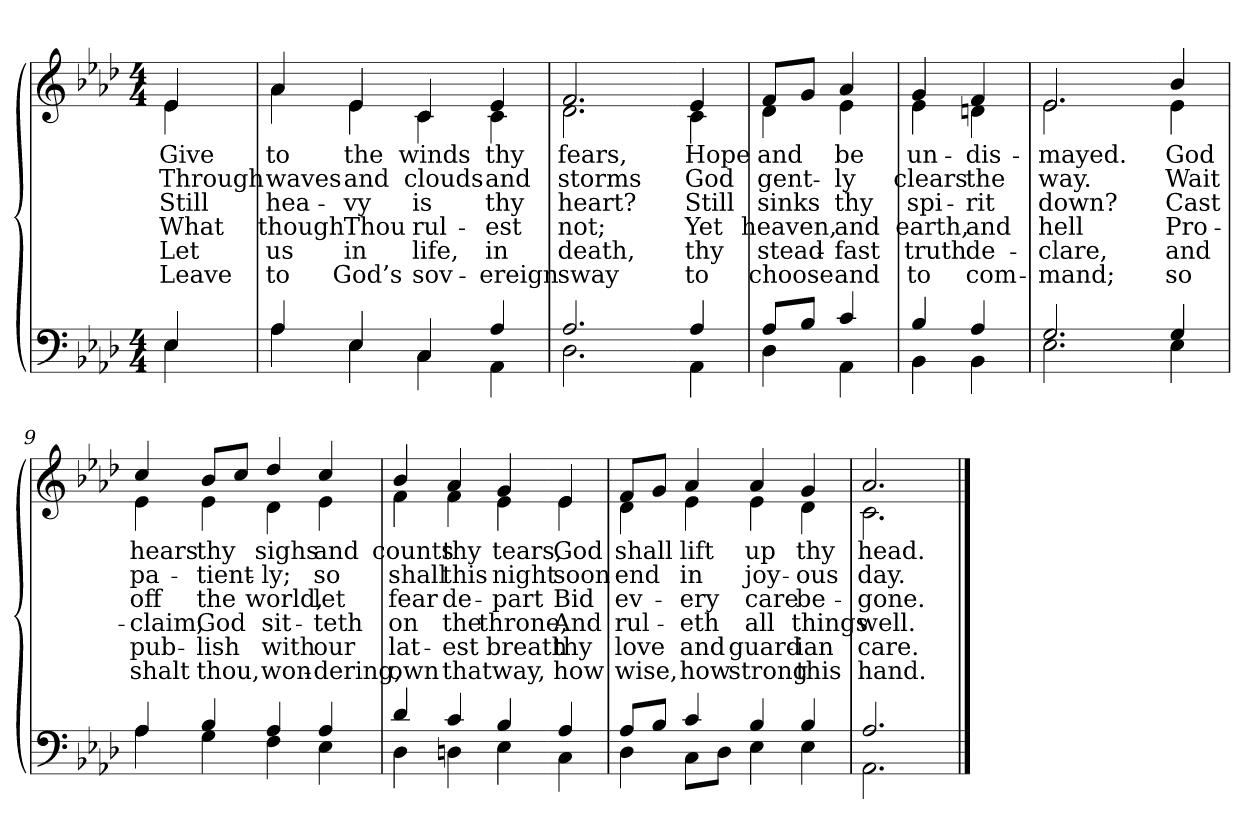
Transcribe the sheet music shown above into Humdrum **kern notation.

**kern	**kern	**text	**text	**text	**text	**text	**text
*part2	*part1	*part1	*part1	*part1	*part1	*part1	*part1
*staff2	*staff1	*staff1	*staff1	*staff1	*staff1	*staff1	*staff1
*clefF4	*clefG2	*	*	*	*	*	*
*k[b-e-a-d-]	*k[b-e-a-d-]	*	*	*	*	*	*
*M4/4	*M4/4	*	*	*	*	*	*
=1	=1	=1	=1	=1	=1	=1	=1
*^	*	*	*	*	*	*	*
!	!	!LO:TX:b:i:t=Verse	!	!	!	!	!	!
!	!	!	!LO:LY:b	!LO:LY:b	!LO:LY:b	!LO:LY:b	!LO:LY:b	!LO:LY:b
*	*	*^	*	*	*	*	*	*
4E-/	4E-\	4e-/	4e-\	Give	Through	Still	What	Let	Leave
=2	=2	=2	=2	=2	=2	=2	=2	=2	=2
!	!	!	!	!LO:LY:b	!LO:LY:b	!LO:LY:b	!LO:LY:b	!LO:LY:b	!LO:LY:b
4A-/	4A-\	4a-/	4a-\	to	waves	hea-	though	us	to
!	!	!	!	!LO:LY:b	!LO:LY:b	!LO:LY:b	!LO:LY:b	!LO:LY:b	!LO:LY:b
4E-/	4E-\	4e-/	4e-\	the	and	-vy	Thou	in	God’s
!	!	!	!	!LO:LY:b	!LO:LY:b	!LO:LY:b	!LO:LY:b	!LO:LY:b	!LO:LY:b
4C/	4C\	4c/	4c\	winds	clouds	is	rul-	life,	sov-
!	!	!	!	!LO:LY:b	!LO:LY:b	!LO:LY:b	!LO:LY:b	!LO:LY:b	!LO:LY:b
4A-/	4AA-\	4e-/	4c\	thy	and	thy	-est	in	-ereign
=3	=3	=3	=3	=3	=3	=3	=3	=3	=3
!	!	!	!	!LO:LY:b	!LO:LY:b	!LO:LY:b	!LO:LY:b	!LO:LY:b	!LO:LY:b
2.A-/	2.D-\	2.f/	2.d-\	fears,	storms	heart?	not;	death,	sway
!!LO:LB:g=z	!!
=4-	=4-	=4-	=4-	=4-	=4-	=4-	=4-	=4-	=4-
!	!	!	!	!LO:LY:b	!LO:LY:b	!LO:LY:b	!LO:LY:b	!LO:LY:b	!LO:LY:b
4A-/	4AA-\	4e-/	4c\	Hope	God	Still	Yet	thy	to
=5	=5	=5	=5	=5	=5	=5	=5	=5	=5
!	!	!	!	!LO:LY:b	!LO:LY:b	!LO:LY:b	!LO:LY:b	!LO:LY:b	!LO:LY:b
8A-/L	4D-\	8f/L	4d-\	and	gent-	sinks	heaven,	stead-	choose
8B-/J	.	8g/J	.	.	.	.	.	.	.
!	!	!	!	!LO:LY:b	!LO:LY:b	!LO:LY:b	!LO:LY:b	!LO:LY:b	!LO:LY:b
4c/	4AA-\	4a-/	4e-\	be	-ly	thy	and	-fast	and
=6	=6	=6	=6	=6	=6	=6	=6	=6	=6
!	!	!	!	!LO:LY:b	!LO:LY:b	!LO:LY:b	!LO:LY:b	!LO:LY:b	!LO:LY:b
4B-/	4BB-\	4g/	4e-\	un-	clears	spi-	earth,	truth	to
!	!	!	!	!LO:LY:b	!LO:LY:b	!LO:LY:b	!LO:LY:b	!LO:LY:b	!LO:LY:b
4A-/	4BB-\	4f/	4dn\	-dis-	the	-rit	and	de-	com-
=7	=7	=7	=7	=7	=7	=7	=7	=7	=7
!	!	!	!	!LO:LY:b	!LO:LY:b	!LO:LY:b	!LO:LY:b	!LO:LY:b	!LO:LY:b
2.G/	2.E-\	2.e-/	2.e-\	-mayed.	way.	down?	hell	-clare,	-mand;
!!LO:LB:g=z	!!
=8-	=8-	=8-	=8-	=8-	=8-	=8-	=8-	=8-	=8-
!	!	!	!	!LO:LY:b	!LO:LY:b	!LO:LY:b	!LO:LY:b	!LO:LY:b	!LO:LY:b
4G/	4E-\	4b-/	4e-\	God	Wait	Cast	Pro-	and	so
=9	=9	=9	=9	=9	=9	=9	=9	=9	=9
!	!	!	!	!LO:LY:b	!LO:LY:b	!LO:LY:b	!LO:LY:b	!LO:LY:b	!LO:LY:b
4A-/	4A-\	4cc/	4e-\	hears	pa-	off	-claim,	pub-	shalt
!	!	!	!	!LO:LY:b	!LO:LY:b	!LO:LY:b	!LO:LY:b	!LO:LY:b	!LO:LY:b
4B-/	4G\	8b-/L	4e-\	thy	-tient-	the	God	-lish	thou,
.	.	8cc/J	.	.	.	.	.	.	.
!	!	!	!	!LO:LY:b	!LO:LY:b	!LO:LY:b	!LO:LY:b	!LO:LY:b	!LO:LY:b
4A-/	4F\	4dd-/	4d-\	sighs	-ly;	world,	sit-	with	won-
!	!	!	!	!LO:LY:b	!LO:LY:b	!LO:LY:b	!LO:LY:b	!LO:LY:b	!LO:LY:b
4A-/	4E-\	4cc/	4e-\	and	so	let	-teth	our	-dering,
=10	=10	=10	=10	=10	=10	=10	=10	=10	=10
!	!	!	!	!LO:LY:b	!LO:LY:b	!LO:LY:b	!LO:LY:b	!LO:LY:b	!LO:LY:b
4d-/	4D-\	4b-/	4f\	counts	shall	fear	on	lat-	own
!	!	!	!	!LO:LY:b	!LO:LY:b	!LO:LY:b	!LO:LY:b	!LO:LY:b	!LO:LY:b
4c/	4Dn\	4a-/	4f\	thy	this	de-	the	-est	that
!	!	!	!	!LO:LY:b	!LO:LY:b	!LO:LY:b	!LO:LY:b	!LO:LY:b	!LO:LY:b
4B-/	4E-\	4g/	4e-\	tears,	night	-part	throne,	breath	way,
!!LO:LB:g=z	!!
=11-	=11-	=11-	=11-	=11-	=11-	=11-	=11-	=11-	=11-
!	!	!	!	!LO:LY:b	!LO:LY:b	!LO:LY:b	!LO:LY:b	!LO:LY:b	!LO:LY:b
4A-/	4C\	4e-/	4e-\	God	soon	Bid	And	thy	how
=12	=12	=12	=12	=12	=12	=12	=12	=12	=12
!	!	!	!	!LO:LY:b	!LO:LY:b	!LO:LY:b	!LO:LY:b	!LO:LY:b	!LO:LY:b
8A-/L	4D-\	8f/L	4d-\	shall	end	ev-	rul-	love	wise,
8B-/J	.	8g/J	.	.	.	.	.	.	.
!	!	!	!	!LO:LY:b	!LO:LY:b	!LO:LY:b	!LO:LY:b	!LO:LY:b	!LO:LY:b
4c/	8C\L	4a-/	4e-\	lift	in	-ery	-eth	and	how
.	8D-\J	.	.	.	.	.	.	.	.
!	!	!	!	!LO:LY:b	!LO:LY:b	!LO:LY:b	!LO:LY:b	!LO:LY:b	!LO:LY:b
4B-/	4E-\	4a-/	4e-\	up	joy-	care	all	guard-	strong
!	!	!	!	!LO:LY:b	!LO:LY:b	!LO:LY:b	!LO:LY:b	!LO:LY:b	!LO:LY:b
4B-/	4E-\	4g/	4d-\	thy	-ous	be-	things	-ian	this
=13	=13	=13	=13	=13	=13	=13	=13	=13	=13
!	!	!	!	!LO:LY:b	!LO:LY:b	!LO:LY:b	!LO:LY:b	!LO:LY:b	!LO:LY:b
2.A-/	2.AA-\	2.a-/	2.c\	head.	day.	-gone.	well.	care.	hand.
*v	*v	*	*	*	*	*	*	*	*
*	*v	*v	*	*	*	*	*	*
==	==	==	==	==	==	==	==
*-	*-	*-	*-	*-	*-	*-	*-
